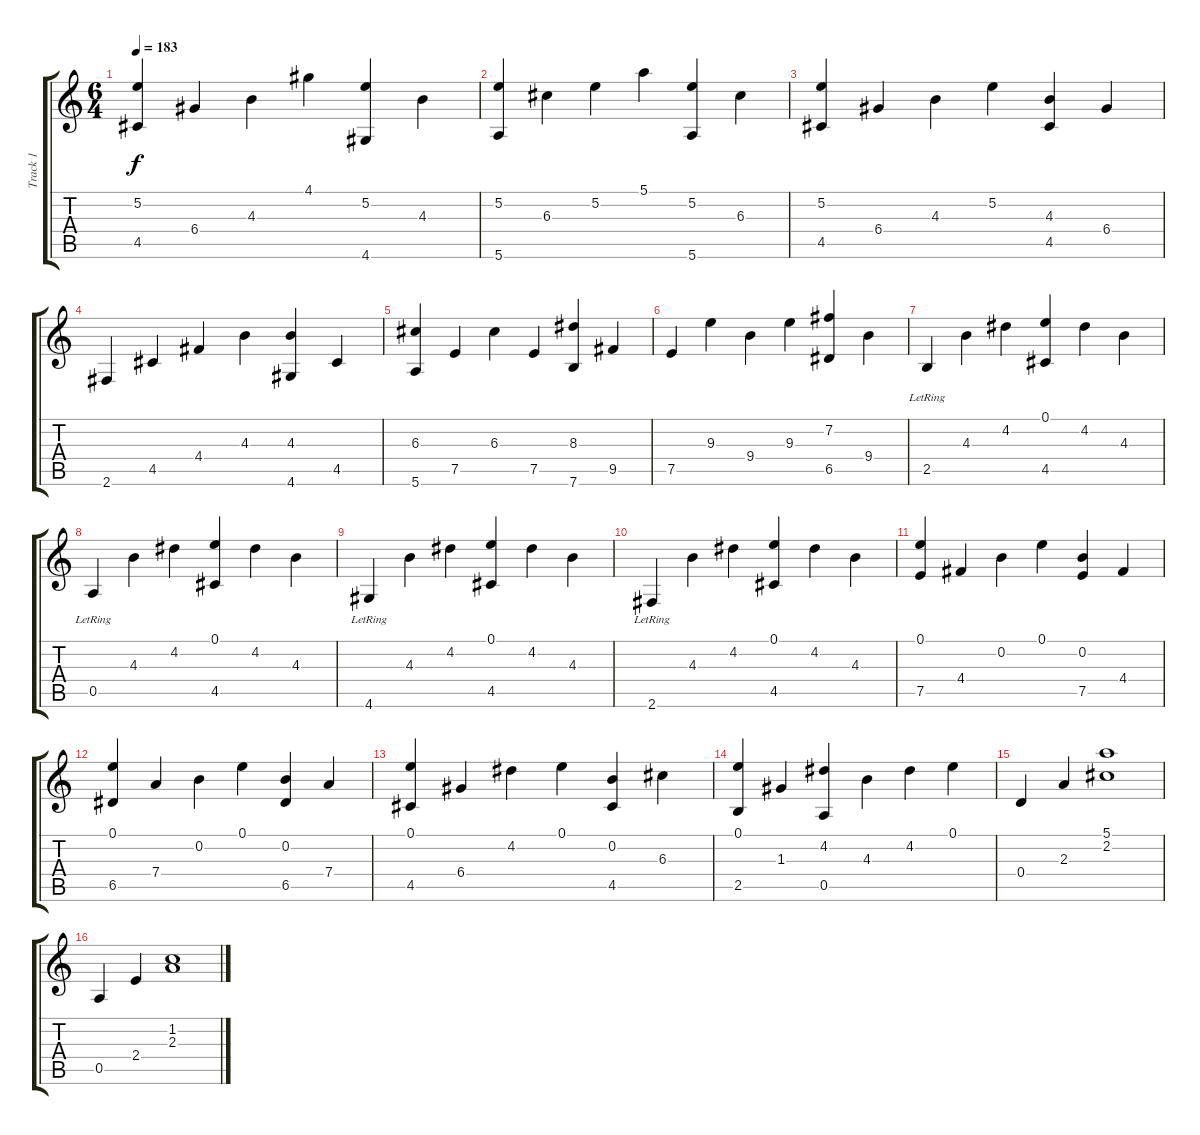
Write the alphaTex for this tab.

\track ("Track 1" "Track 1") {instrument acousticguitarnylon}
\staff {score tabs}
\tuning (E4 B3 G3 D3 A2 E2) {hide}
\ts (6 4)
\tempo 183
\clef g2
\ks c
(5.2 4.5).4{dy f} 6.4.4 4.3.4 4.1.4 (5.2 4.6).4 4.3.4 |
(5.2 5.6).4 6.3.4 5.2.4 5.1.4 (5.2 5.6).4 6.3.4 |
(5.2 4.5).4 6.4.4 4.3.4 5.2.4 (4.3 4.5).4 6.4.4 |
2.6.4 4.5.4 4.4.4 4.3.4 (4.3 4.6).4 4.5.4 |
(6.3 5.6).4 7.5.4 6.3.4 7.5.4 (8.3 7.6).4 9.5.4 |
7.5.4 9.3.4 9.4.4 9.3.4 (7.2 6.5).4 9.4.4 |
2.5{lr}.4 4.3.4 4.2.4 (0.1 4.5).4 4.2.4 4.3.4 |
0.5{lr}.4 4.3.4 4.2.4 (0.1 4.5).4 4.2.4 4.3.4 |
4.6{lr}.4 4.3.4 4.2.4 (0.1 4.5).4 4.2.4 4.3.4 |
2.6{lr}.4 4.3.4 4.2.4 (0.1 4.5).4 4.2.4 4.3.4 |
(0.1 7.5).4 4.4.4 0.2.4 0.1.4 (0.2 7.5).4 4.4.4 |
(0.1 6.5).4 7.4.4 0.2.4 0.1.4 (0.2 6.5).4 7.4.4 |
(0.1 4.5).4 6.4.4 4.2.4 0.1.4 (0.2 4.5).4 6.3.4 |
(0.1 2.5).4 1.3.4 (4.2 0.5).4 4.3.4 4.2.4 0.1.4 |
0.4.4 2.3.4 (5.1 2.2).1 |
0.5.4 2.4.4 (1.2 2.3).1
